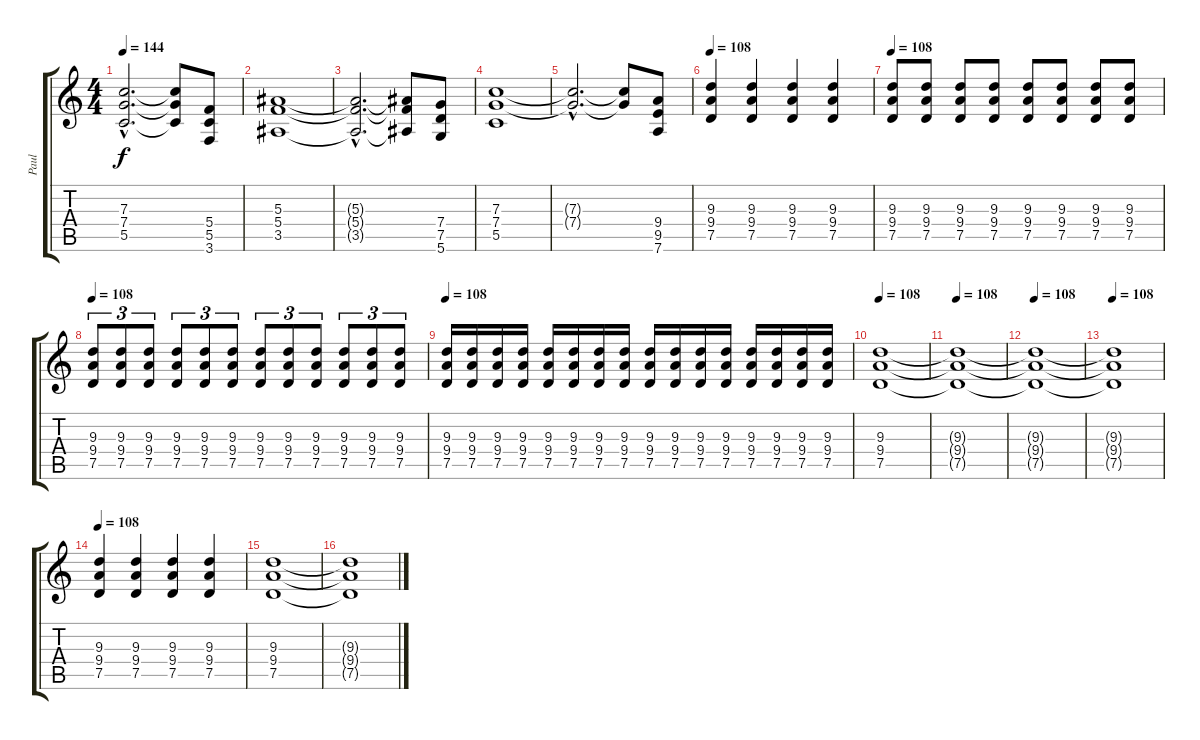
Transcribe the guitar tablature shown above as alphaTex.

\track ("Paul" "Paul") {instrument distortionguitar}
\staff {score tabs}
\tuning (D4 A3 F3 C3 G2 D2) {hide}
\ts (4 4)
\tempo 144
\clef g2
\ks c
(7.3{hac t} 7.4{hac t} 5.5{hac t}).2{d dy f} (7.3{t} 7.4{t} 5.5{t}).8 (5.4 5.5 3.6).8 |
(5.3 5.4 3.5).1 |
(5.3{hac t} 5.4{hac t} 3.5{hac t}).2{d} (5.3{t} 5.4{t} 3.5{t}).8 (7.4 7.5 5.6).8 |
(7.3 7.4 5.5).1 |
(7.3{hac t} 7.4{hac t}).2{d} (7.3{t} 7.4{t}).8 (9.4 9.5 7.6).8 |
\tempo 108
(9.3 9.4 7.5).4 (9.3 9.4 7.5).4 (9.3 9.4 7.5).4 (9.3 9.4 7.5).4 |
\tempo 108
(9.3 9.4 7.5).8 (9.3 9.4 7.5).8 (9.3 9.4 7.5).8 (9.3 9.4 7.5).8 (9.3 9.4 7.5).8 (9.3 9.4 7.5).8 (9.3 9.4 7.5).8 (9.3 9.4 7.5).8 |
\tempo 108
(9.3 9.4 7.5).8{tu (3 2)} (9.3 9.4 7.5).8{tu (3 2)} (9.3 9.4 7.5).8{tu (3 2)} (9.3 9.4 7.5).8{tu (3 2)} (9.3 9.4 7.5).8{tu (3 2)} (9.3 9.4 7.5).8{tu (3 2)} (9.3 9.4 7.5).8{tu (3 2)} (9.3 9.4 7.5).8{tu (3 2)} (9.3 9.4 7.5).8{tu (3 2)} (9.3 9.4 7.5).8{tu (3 2)} (9.3 9.4 7.5).8{tu (3 2)} (9.3 9.4 7.5).8{tu (3 2)} |
\tempo 108
(9.3 9.4 7.5).16 (9.3 9.4 7.5).16 (9.3 9.4 7.5).16 (9.3 9.4 7.5).16 (9.3 9.4 7.5).16 (9.3 9.4 7.5).16 (9.3 9.4 7.5).16 (9.3 9.4 7.5).16 (9.3 9.4 7.5).16 (9.3 9.4 7.5).16 (9.3 9.4 7.5).16 (9.3 9.4 7.5).16 (9.3 9.4 7.5).16 (9.3 9.4 7.5).16 (9.3 9.4 7.5).16 (9.3 9.4 7.5).16 |
\tempo 108
(9.3 9.4 7.5).1 |
\tempo 108
(9.3{t} 9.4{t} 7.5{t}).1 |
\tempo 108
(9.3{t} 9.4{t} 7.5{t}).1 |
\tempo 108
(9.3{t} 9.4{t} 7.5{t}).1 |
\tempo 108
(9.3 9.4 7.5).4 (9.3 9.4 7.5).4 (9.3 9.4 7.5).4 (9.3 9.4 7.5).4 |
(9.3 9.4 7.5).1 |
(9.3{t} 9.4{t} 7.5{t}).1
